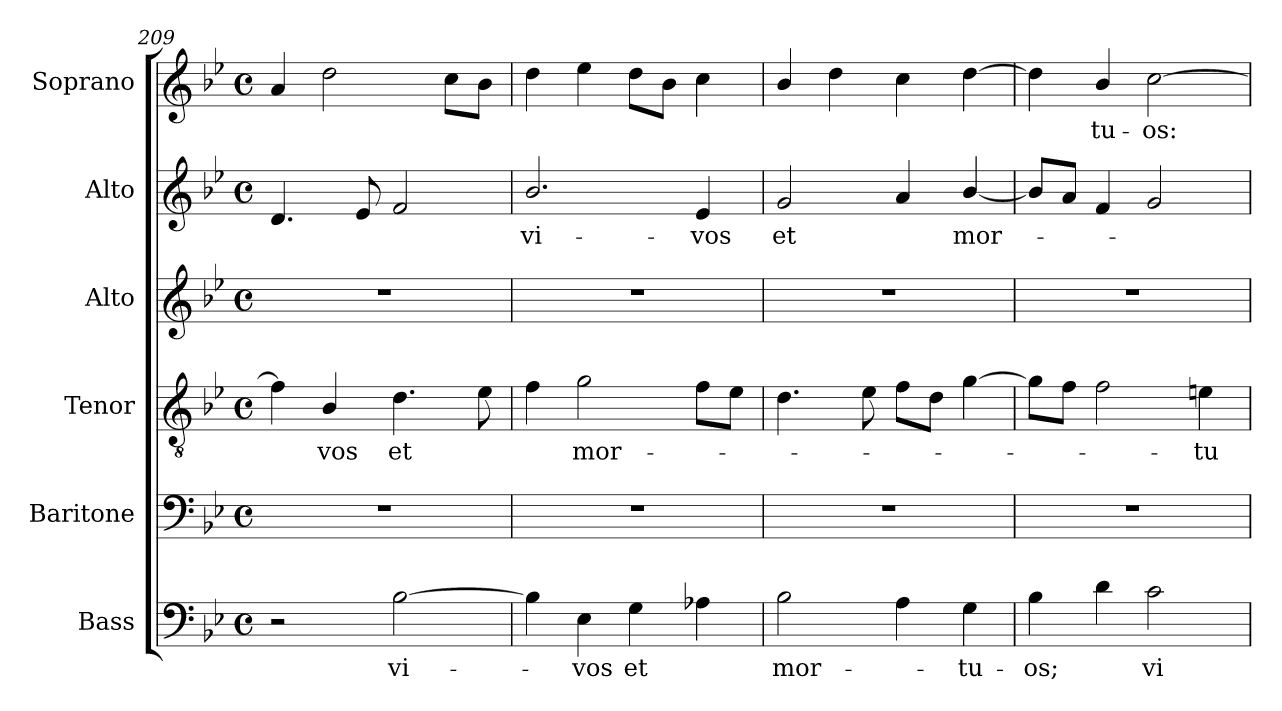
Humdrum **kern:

**kern	**text	**kern	**kern	**text	**kern	**kern	**text	**kern	**text
*part6	*part6	*part5	*part4	*part4	*part3	*part2	*part2	*part1	*part1
*staff6	*staff6	*staff5	*staff4	*staff4	*staff3	*staff2	*staff2	*staff1	*staff1
*I"Bass	*	*I"Baritone	*I"Tenor	*	*I"Alto	*I"Alto	*	*I"Soprano	*
*I'B.	*	*I'Bar.	*I'T.	*	*I'A.	*I'A.	*	*I'S.	*
*clefF4	*	*clefF4	*clefGv2	*	*clefG2	*clefG2	*	*clefG2	*
*	*	*	*ITrd7c12	*	*	*	*	*	*
*k[b-e-]	*	*k[b-e-]	*k[b-e-]	*	*k[b-e-]	*k[b-e-]	*	*k[b-e-]	*
*B-:	*	*B-:	*B-:	*	*B-:	*B-:	*	*B-:	*
*M4/4	*	*M4/4	*M4/4	*	*M4/4	*M4/4	*	*M4/4	*
*met(c)	*	*met(c)	*met(c)	*	*met(c)	*met(c)	*	*met(c)	*
=209	=209	=209	=209	=209	=209	=209	=209	=209	=209
2r	.	1r	4Fi\]	.	1r	4.di/	.	4ai/	.
!	!	!	!	!LO:LY:b:color=#000000	!	!	!	!	!
.	.	.	4BB-i/	-vos	.	.	.	2ddi\	.
.	.	.	.	.	.	8e-i/	.	.	.
!	!LO:LY:b:color=#000000	!	!	!	!	!	!	!	!
!	!	!	!	!LO:LY:b:color=#000000	!	!	!	!	!
[2B-i\	vi-	.	4.Di\	et	.	2fi/	.	.	.
.	.	.	.	.	.	.	.	8cci\L	.
.	.	.	8E-i\	.	.	.	.	8b-i\J	.
=210	=210	=210	=210	=210	=210	=210	=210	=210	=210
!	!	!	!	!	!	!	!LO:LY:b:color=#000000	!	!
4B-i\]	.	1r	4Fi\	.	1r	2.b-i/	vi-	4ddi\	.
!	!LO:LY:b:color=#000000	!	!	!	!	!	!	!	!
!	!	!	!	!LO:LY:b:color=#000000	!	!	!	!	!
4E-i\	-vos	.	2Gi\	mor-	.	.	.	4ee-i\	.
!	!LO:LY:b:color=#000000	!	!	!	!	!	!	!	!
4Gi\	et	.	.	.	.	.	.	8ddi\L	.
.	.	.	.	.	.	.	.	8b-i\J	.
!	!	!	!	!	!	!	!LO:LY:b:color=#000000	!	!
4A-Xi\	.	.	8Fi\L	.	.	4e-i/	-vos	4cci\	.
.	.	.	8E-i\J	.	.	.	.	.	.
=211	=211	=211	=211	=211	=211	=211	=211	=211	=211
!	!LO:LY:b:color=#000000	!	!	!	!	!	!	!	!
!	!	!	!	!	!	!	!LO:LY:b:color=#000000	!	!
2B-i\	mor-	1r	4.Di\	.	1r	2gi/	et	4b-i/	.
.	.	.	.	.	.	.	.	4ddi\	.
.	.	.	8E-i\	.	.	.	.	.	.
4Ai\	.	.	8Fi\L	.	.	4ai/	.	4cci\	.
.	.	.	8Di\J	.	.	.	.	.	.
!	!LO:LY:b:color=#000000	!	!	!	!	!	!	!	!
!	!	!	!	!	!	!	!LO:LY:b:color=#000000	!	!
4Gi\	-tu-	.	[4Gi\	.	.	[4b-i/	mor-	[4ddi\	.
=212	=212	=212	=212	=212	=212	=212	=212	=212	=212
!	!LO:LY:b:color=#000000	!	!	!	!	!	!	!	!
4B-i\	-os;	1r	8Gi\L]	.	1r	8b-i/L]	.	4ddi\]	.
.	.	.	8Fi\J	.	.	8ai/J	.	.	.
!	!	!	!	!	!	!	!	!	!LO:LY:b:color=#000000
4di\	.	.	2Fi\	.	.	4fi/	.	4b-i/	-tu-
!	!LO:LY:b:color=#000000	!	!	!	!	!	!	!	!
!	!	!	!	!	!	!	!	!	!LO:LY:b:color=#000000
2ci\	vi-	.	.	.	.	2gi/	.	[2cci\	-os:
!	!	!	!	!LO:LY:b:color=#000000	!	!	!	!	!
.	.	.	4Ei\	-tu-	.	.	.	.	.
=	=	=	=	=	=	=	=	=	=
*-	*-	*-	*-	*-	*-	*-	*-	*-	*-
